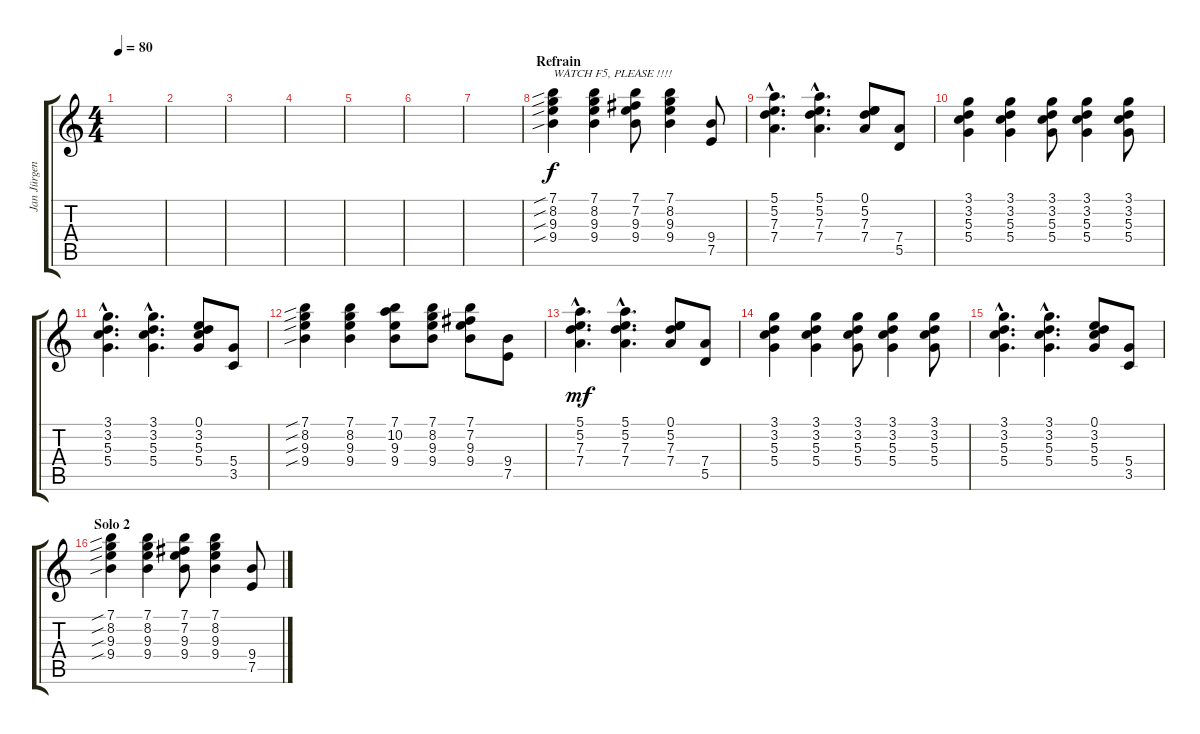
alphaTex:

\track ("Jan Jürgensen" "Jan Jürgen") {instrument electricguitarclean}
\staff {score tabs}
\tuning (E4 B3 G3 D3 A2 E2) {hide}
\ts (4 4)
\tempo 80
\clef g2
\ks c
|
|
|
|
|
|
|
\section ("" "Refrain")
(7.1{sib} 8.2{sib} 9.3{sib} 9.4{sib}).4{txt "WATCH F5, PLEASE !!!!"} (7.1 8.2 9.3 9.4).4 (7.1 7.2 9.3 9.4).8 (7.1 8.2 9.3 9.4).4 (9.4 7.5).8 |
(5.1{hac} 5.2{hac} 7.3{hac} 7.4{hac}).4{d} (5.1{hac} 5.2{hac} 7.3{hac} 7.4{hac}).4{d} (0.1 5.2 7.3 7.4).8 (7.4 5.5).8 |
(3.1 3.2 5.3 5.4).4 (3.1 3.2 5.3 5.4).4 (3.1 3.2 5.3 5.4).8 (3.1 3.2 5.3 5.4).4 (3.1 3.2 5.3 5.4).8 |
(3.1{hac} 3.2{hac} 5.3{hac} 5.4{hac}).4{d} (3.1{hac} 3.2{hac} 5.3{hac} 5.4{hac}).4{d} (0.1 3.2 5.3 5.4).8 (5.4 3.5).8 |
(7.1{sib} 8.2{sib} 9.3{sib} 9.4{sib}).4 (7.1 8.2 9.3 9.4).4 (7.1 10.2 9.3 9.4).8 (7.1 8.2 9.3 9.4).8 (7.1 7.2 9.3 9.4).8 (9.4 7.5).8{dy f} |
(5.1{hac} 5.2{hac} 7.3{hac} 7.4{hac}).4{d dy mf} (5.1{hac} 5.2{hac} 7.3{hac} 7.4{hac}).4{d} (0.1 5.2 7.3 7.4).8 (7.4 5.5).8 |
(3.1 3.2 5.3 5.4).4 (3.1 3.2 5.3 5.4).4 (3.1 3.2 5.3 5.4).8 (3.1 3.2 5.3 5.4).4 (3.1 3.2 5.3 5.4).8 |
(3.1{hac} 3.2{hac} 5.3{hac} 5.4{hac}).4{d} (3.1{hac} 3.2{hac} 5.3{hac} 5.4{hac}).4{d} (0.1 3.2 5.3 5.4).8 (5.4 3.5).8 |
\section ("" "Solo 2")
(7.1{sib} 8.2{sib} 9.3{sib} 9.4{sib}).4 (7.1 8.2 9.3 9.4).4 (7.1 7.2 9.3 9.4).8 (7.1 8.2 9.3 9.4).4 (9.4 7.5).8
